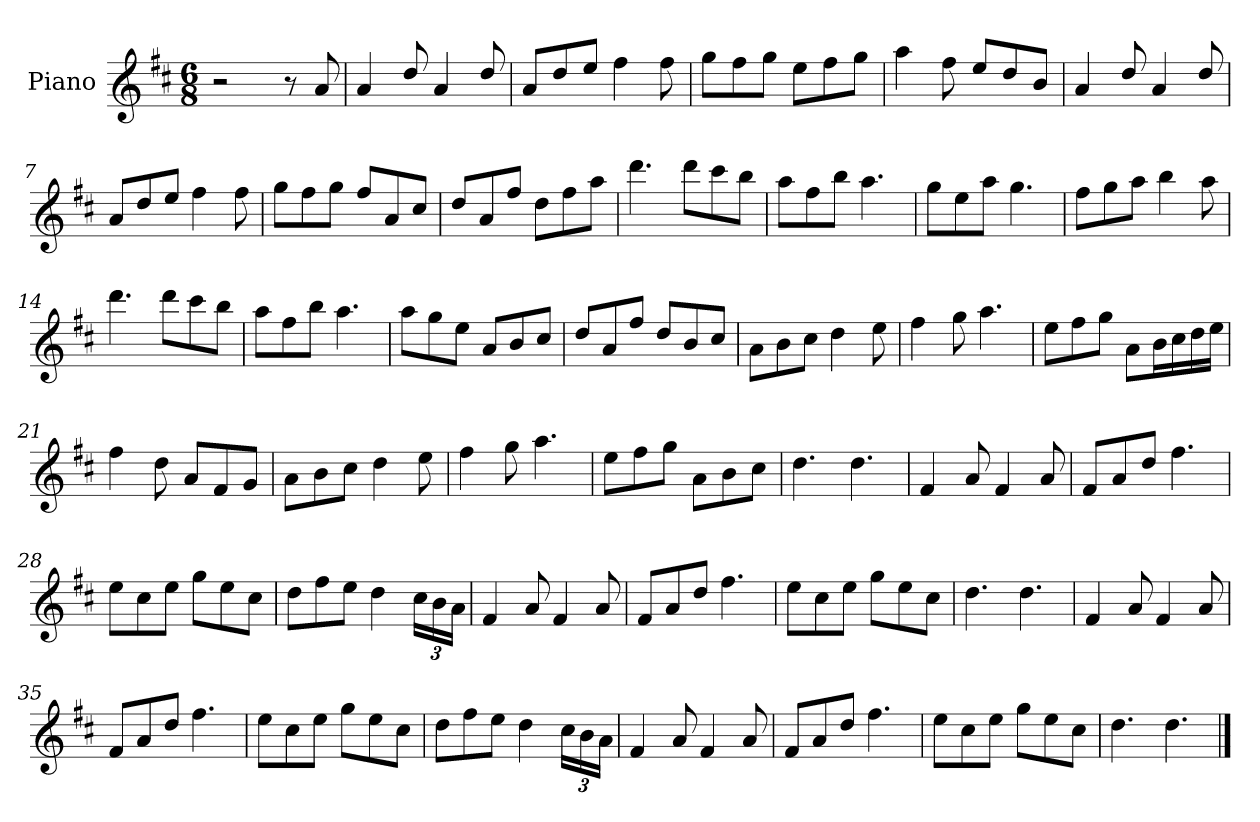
**kern
*part1
*staff1
*I"Piano
*I'Pno
*clefG2
*k[f#c#]
*M6/8
=1
2r
8r
8a/
=2
4a/
8dd/
4a/
8dd/
=3
8a/L
8dd/
8ee/J
4ff#\
8ff#\
=4
8gg\L
8ff#\
8gg\J
8ee\L
8ff#\
8gg\J
=5
4aa\
8ff#\
8ee/L
8dd/
8b/J
=6
4a/
8dd/
4a/
8dd/
=7
8a/L
8dd/
8ee/J
4ff#\
8ff#\
=8
8gg\L
8ff#\
8gg\J
8ff#/L
8a/
8cc#/J
=9
8dd/L
8a/
8ff#/J
8dd\L
8ff#\
8aa\J
=10
4.ddd\
8ddd\L
8ccc#\
8bb\J
=11
8aa\L
8ff#\
8bb\J
4.aa\
=12
8gg\L
8ee\
8aa\J
4.gg\
=13
8ff#\L
8gg\
8aa\J
4bb\
8aa\
=14
4.ddd\
8ddd\L
8ccc#\
8bb\J
=15
8aa\L
8ff#\
8bb\J
4.aa\
=16
8aa\L
8gg\
8ee\J
8a/L
8b/
8cc#/J
=17
8dd/L
8a/
8ff#/J
8dd/L
8b/
8cc#/J
=18
8a\L
8b\
8cc#\J
4dd\
8ee\
=19
4ff#\
8gg\
4.aa\
=20
8ee\L
8ff#\
8gg\J
8a\L
16b\L
16cc#\
16dd\
16ee\JJ
=21
4ff#\
8dd\
8a/L
8f#/
8g/J
=22
8a\L
8b\
8cc#\J
4dd\
8ee\
=23
4ff#\
8gg\
4.aa\
=24
8ee\L
8ff#\
8gg\J
8a\L
8b\
8cc#\J
=25
4.dd\
4.dd\
=26
4f#/
8a/
4f#/
8a/
=27
8f#/L
8a/
8dd/J
4.ff#\
=28
8ee\L
8cc#\
8ee\J
8gg\L
8ee\
8cc#\J
=29
8dd\L
8ff#\
8ee\J
4dd\
*Xbrackettup
24cc#\LL
24b\
24a\JJ
=30
4f#/
8a/
4f#/
8a/
=31
8f#/L
8a/
8dd/J
4.ff#\
=32
8ee\L
8cc#\
8ee\J
8gg\L
8ee\
8cc#\J
=33
4.dd\
4.dd\
=34
4f#/
8a/
4f#/
8a/
=35
8f#/L
8a/
8dd/J
4.ff#\
=36
8ee\L
8cc#\
8ee\J
8gg\L
8ee\
8cc#\J
=37
8dd\L
8ff#\
8ee\J
4dd\
24cc#\LL
24b\
24a\JJ
=38
4f#/
8a/
4f#/
8a/
=39
8f#/L
8a/
8dd/J
4.ff#\
=40
8ee\L
8cc#\
8ee\J
8gg\L
8ee\
8cc#\J
=41
4.dd\
4.dd\
==
*-
